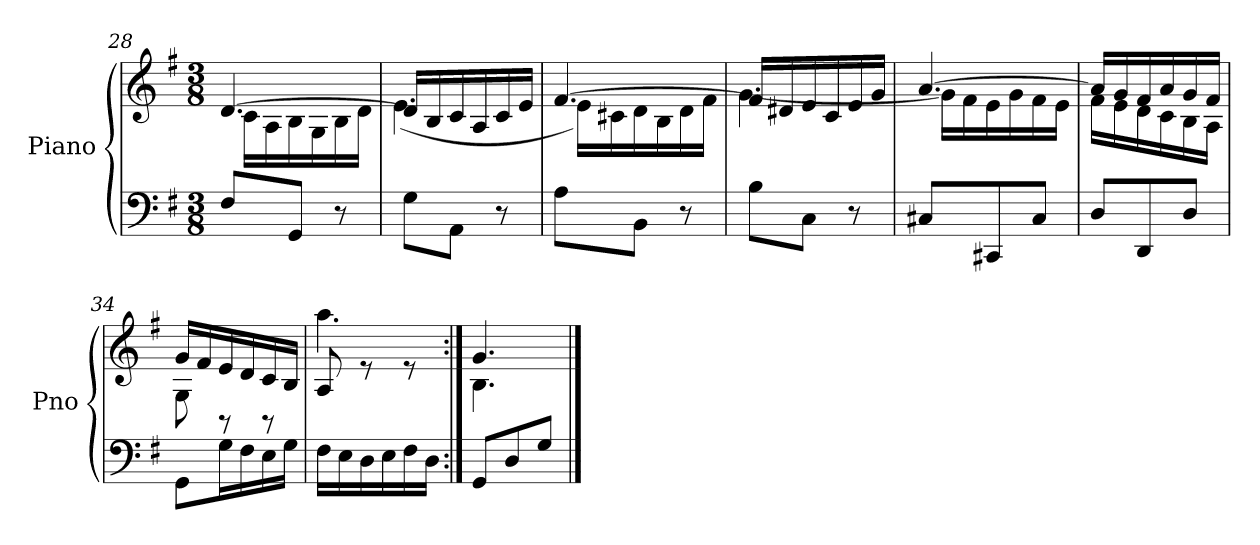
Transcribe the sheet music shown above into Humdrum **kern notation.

**kern	**kern
*part1	*part1
*staff2	*staff1
*I"Piano	*
*I'Pno	*
!!LO:PB:g=z
*clefF4	*clefG2
*k[f#]	*k[f#]
*M3/8	*M3/8
=28	=28
*	*^
8F#/L	[4.d/	16c\LL
.	.	16A\
8GG/J	.	16B\
.	.	16G\
8r	.	16B\
.	.	16d\JJ
=29	=29	=29
8G\L	16d/LL]	(<4.e\
.	16B/	.
8AA\J	16c/	.
.	16A/	.
8r	16c/	.
.	16e/JJ	.
=30	=30	=30
8A\L	[4.f#/	16e\LL)
.	.	16c#X\
8BB\J	.	16d\
.	.	16B\
8r	.	16d\
.	.	16f#\JJ
=31	=31	=31
8B\L	16f#/LL]	[4.g\
.	16d#X/	.
8C\J	16e/	.
.	16c/	.
8r	16e/	.
.	16g/JJ	.
!!LO:LB:g=z	!!
=32	=32	=32
8C#X/L	[4.a/	16g\LL]
.	.	16f#\
8CC#X/	.	16e\
.	.	16g\
8C#/J	.	16f#\
.	.	16e\JJ
=33	=33	=33
8D/L	16a/LL]	16f#\LL
.	16g/	16e\
8DD/	16f#/	16d\
.	16a/	16c\
8D/J	16g/	16B\
.	16f#/JJ	16A\JJ
=34	=34	=34
8GG\L	16g/LL	8G\
.	16f#/	.
16G\L	16e/	8rBB
16F#\	16d/	.
16E\	16c/	8rBB
16G\JJ	16B/JJ	.
=35	=35	=35
16F#\LL	8A/	4.aa\
16E\	.	.
16D\	8re	.
16E\	.	.
16F#\	8re	.
16D\JJ	.	.
=36:|!	=36:|!	=36:|!
8GG/L	4.g/	4.B\
8D/	.	.
8G/J	.	.
*	*v	*v
==	==
*-	*-
